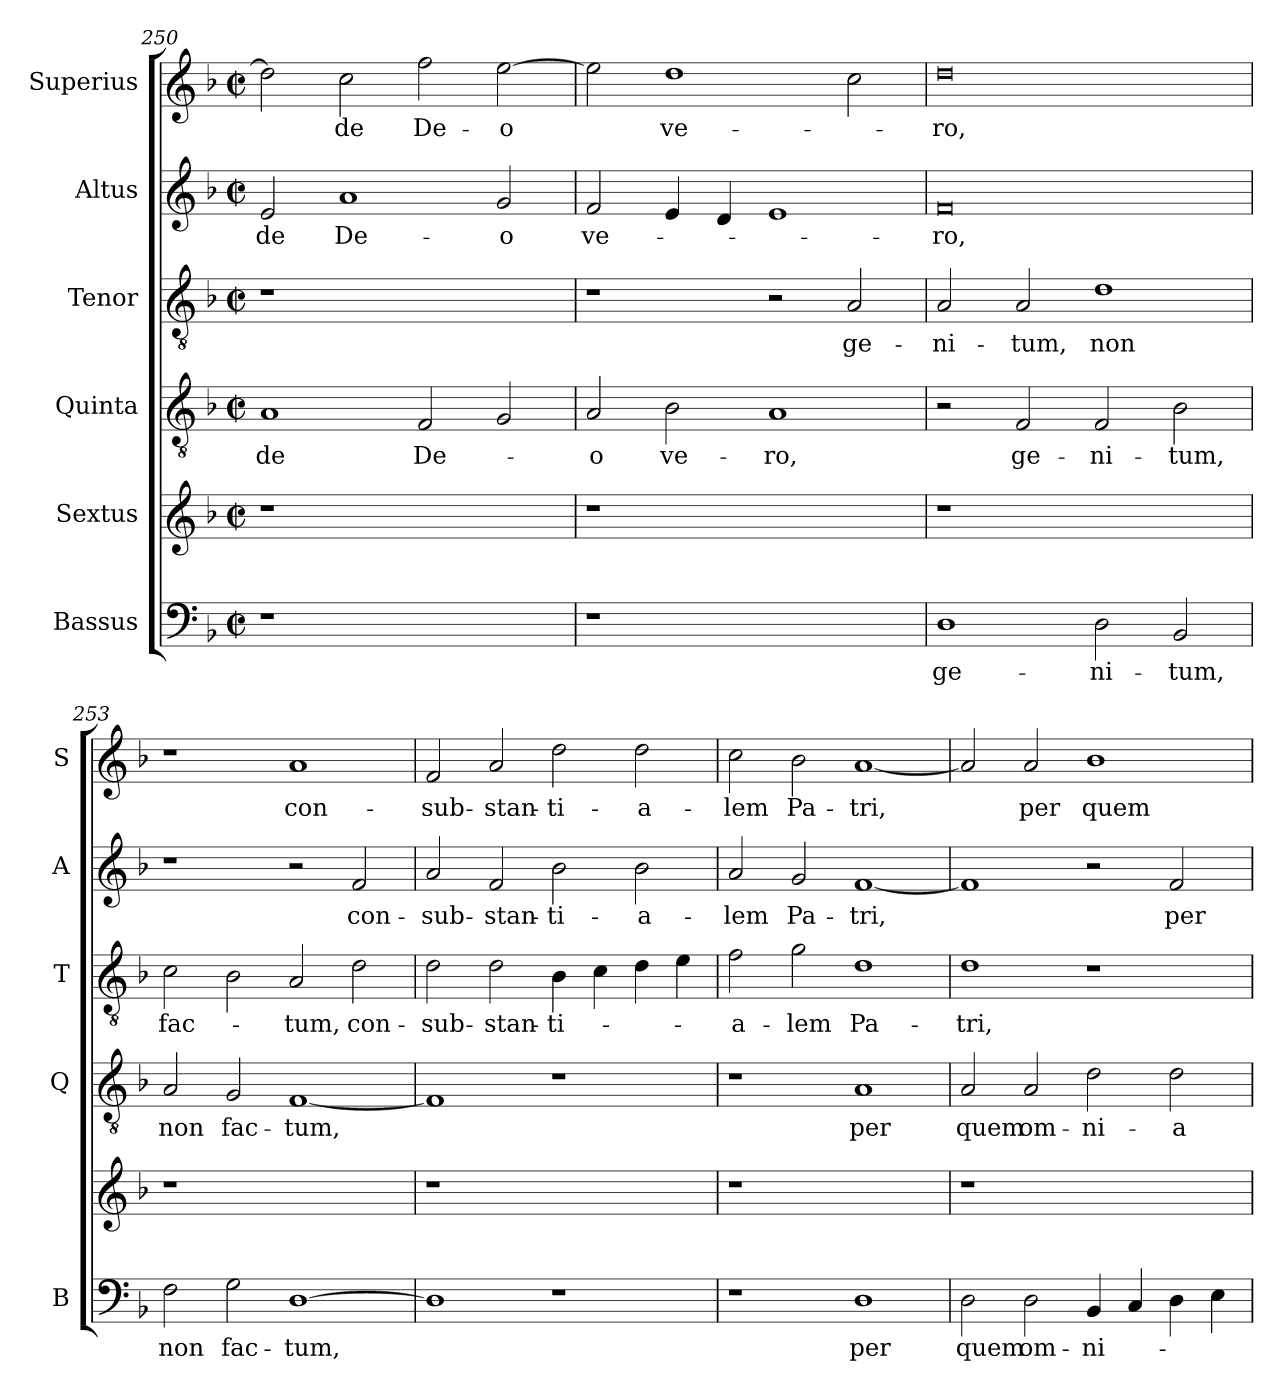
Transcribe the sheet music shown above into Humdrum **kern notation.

**kern	**text	**kern	**kern	**text	**kern	**text	**kern	**text	**kern	**text
*part6	*part6	*part5	*part4	*part4	*part3	*part3	*part2	*part2	*part1	*part1
*staff6	*staff6	*staff5	*staff4	*staff4	*staff3	*staff3	*staff2	*staff2	*staff1	*staff1
*I"Bassus	*	*I"Sextus	*I"Quinta	*	*I"Tenor	*	*I"Altus	*	*I"Superius	*
*I'B	*	*	*I'Q	*	*I'T	*	*I'A	*	*I'S	*
*clefF4	*	*clefG2	*clefGv2	*	*clefGv2	*	*clefG2	*	*clefG2	*
*k[b-]	*	*k[b-]	*k[b-]	*	*k[b-]	*	*k[b-]	*	*k[b-]	*
*F:	*	*F:	*F:	*	*F:	*	*F:	*	*F:	*
*M2/2	*	*M2/2	*M2/2	*	*M2/2	*	*M2/2	*	*M2/2	*
*met(c|)	*	*met(c|)	*met(c|)	*	*met(c|)	*	*met(c|)	*	*met(c|)	*
=250	=250	=250	=250	=250	=250	=250	=250	=250	=250	=250
!	!	!	!	!LO:LY:b	!	!	!	!LO:LY:b	!	!
1r	.	1r	1A	de	1r	.	2e/	de	2dd\]	.
!	!	!	!	!	!	!	!	!LO:LY:b	!	!LO:LY:b
.	.	.	.	.	.	.	1a	De-	2cc\	de
!	!	!	!	!LO:LY:b	!	!	!	!	!	!LO:LY:b
1ryy	.	1ryy	2F/	De-	1ryy	.	.	.	2ff\	De-
!	!	!	!	!	!	!	!	!LO:LY:b	!	!LO:LY:b
.	.	.	2G/	.	.	.	2g/	-o	[2ee\	-o
=251	=251	=251	=251	=251	=251	=251	=251	=251	=251	=251
!	!	!	!	!LO:LY:b	!	!	!	!LO:LY:b	!	!
1r	.	1r	2A/	-o	1r	.	2f/	ve-	2ee\]	.
!	!	!	!	!LO:LY:b	!	!	!	!	!	!LO:LY:b
.	.	.	2B-\	ve-	.	.	4e/	.	1dd	ve-
.	.	.	.	.	.	.	4d/	.	.	.
!	!	!	!	!LO:LY:b	!	!	!	!	!	!
1ryy	.	1ryy	1A	-ro,	2r	.	1e	.	.	.
!	!	!	!	!	!	!LO:LY:b	!	!	!	!
.	.	.	.	.	2A/	ge-	.	.	2cc\	.
=252	=252	=252	=252	=252	=252	=252	=252	=252	=252	=252
!	!LO:LY:b	!	!	!	!	!LO:LY:b	!	!LO:LY:b	!	!LO:LY:b
1D	ge-	1r	2r	.	2A/	-ni-	0f	-ro,	0dd	-ro,
!	!	!	!	!LO:LY:b	!	!LO:LY:b	!	!	!	!
.	.	.	2F/	ge-	2A/	-tum,	.	.	.	.
!	!LO:LY:b	!	!	!LO:LY:b	!	!LO:LY:b	!	!	!	!
2D\	-ni-	1ryy	2F/	-ni-	1d	non	.	.	.	.
!	!LO:LY:b	!	!	!LO:LY:b	!	!	!	!	!	!
2BB-/	-tum,	.	2B-\	-tum,	.	.	.	.	.	.
=253	=253	=253	=253	=253	=253	=253	=253	=253	=253	=253
!	!LO:LY:b	!	!	!LO:LY:b	!	!LO:LY:b	!	!	!	!
2F\	non	1r	2A/	non	2c\	fac-	1r	.	1r	.
!	!LO:LY:b	!	!	!LO:LY:b	!	!	!	!	!	!
2G\	fac-	.	2G/	fac-	2B-\	.	.	.	.	.
!	!LO:LY:b	!	!	!LO:LY:b	!	!LO:LY:b	!	!	!	!LO:LY:b
[1D	-tum,	1ryy	[1F	-tum,	2A/	-tum,	2r	.	1a	con-
!	!	!	!	!	!	!LO:LY:b	!	!LO:LY:b	!	!
.	.	.	.	.	2d\	con-	2f/	con-	.	.
=254	=254	=254	=254	=254	=254	=254	=254	=254	=254	=254
!	!	!	!	!	!	!LO:LY:b	!	!LO:LY:b	!	!LO:LY:b
1D]	.	1r	1F]	.	2d\	-sub-	2a/	-sub-	2f/	-sub-
!	!	!	!	!	!	!LO:LY:b	!	!LO:LY:b	!	!LO:LY:b
.	.	.	.	.	2d\	-stan-	2f/	-stan-	2a/	-stan-
!	!	!	!	!LO:LY:b	!	!LO:LY:b	!	!LO:LY:b	!	!LO:LY:b
1r	.	1ryy	1r	con-	4B-\	-ti-	2b-\	-ti-	2dd\	-ti-
.	.	.	.	.	4c\	.	.	.	.	.
!	!	!	!	!	!	!	!	!LO:LY:b	!	!LO:LY:b
.	.	.	.	.	4d\	.	2b-\	-a-	2dd\	-a-
.	.	.	.	.	4e\	.	.	.	.	.
!!LO:LB:g=z
=255	=255	=255	=255	=255	=255	=255	=255	=255	=255	=255
!	!	!	!	!	!	!LO:LY:b	!	!LO:LY:b	!	!LO:LY:b
1r	.	1r	1r	.	2f\	-a-	2a/	-lem	2cc\	-lem
!	!	!	!	!	!	!LO:LY:b	!	!LO:LY:b	!	!LO:LY:b
.	.	.	.	.	2g\	-lem	2g/	Pa-	2b-\	Pa-
!	!LO:LY:b	!	!	!LO:LY:b	!	!LO:LY:b	!	!LO:LY:b	!	!LO:LY:b
1D	per	1ryy	1A	-per	1d	Pa-	[1f	-tri,	[1a	-tri,
=256	=256	=256	=256	=256	=256	=256	=256	=256	=256	=256
!	!LO:LY:b	!	!	!LO:LY:b	!	!LO:LY:b	!	!	!	!
2D\	quem	1r	2A/	quem	1d	-tri,	1f]	.	2a/]	.
!	!LO:LY:b	!	!	!LO:LY:b	!	!	!	!	!	!LO:LY:b
2D\	om-	.	2A/	om-	.	.	.	.	2a/	per
!	!LO:LY:b	!	!	!LO:LY:b	!	!	!	!	!	!LO:LY:b
4BB-/	-ni-	1ryy	2d\	-ni-	1r	.	2r	.	1b-	quem
4C/	.	.	.	.	.	.	.	.	.	.
!	!	!	!	!LO:LY:b	!	!	!	!LO:LY:b	!	!
4D\	.	.	2d\	-a	.	.	2f/	per	.	.
4E\	.	.	.	.	.	.	.	.	.	.
=	=	=	=	=	=	=	=	=	=	=
*-	*-	*-	*-	*-	*-	*-	*-	*-	*-	*-
